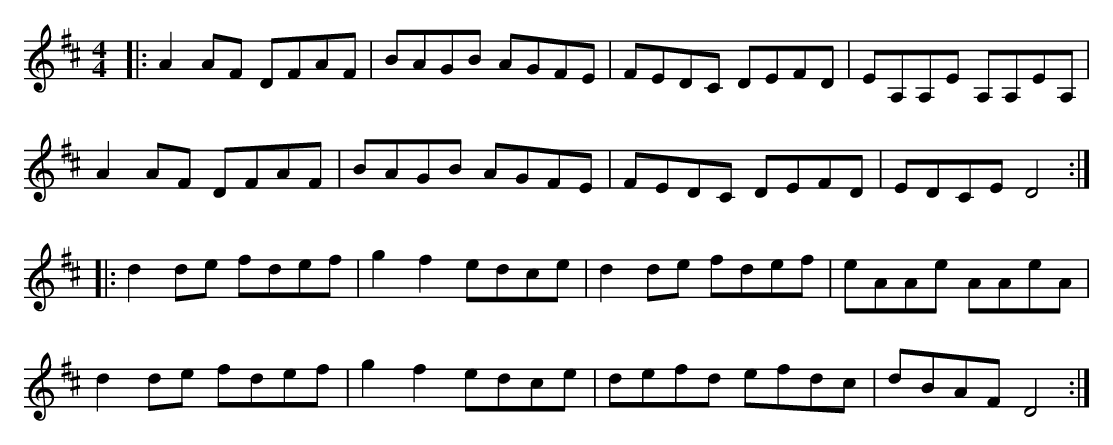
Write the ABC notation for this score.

X:1
M:4/4
K:D
|:A2 AF DFAF|BAGB AGFE|FEDC DEFD|EA,A,E A,A,EA,|
A2 AF DFAF|BAGB AGFE|FEDC DEFD|EDCE D4:|
|:d2 de fdef|g2 f2 edce|d2 de fdef|eAAe AAeA|
d2 de fdef|g2 f2 edce|defd efdc|dBAF D4:|
